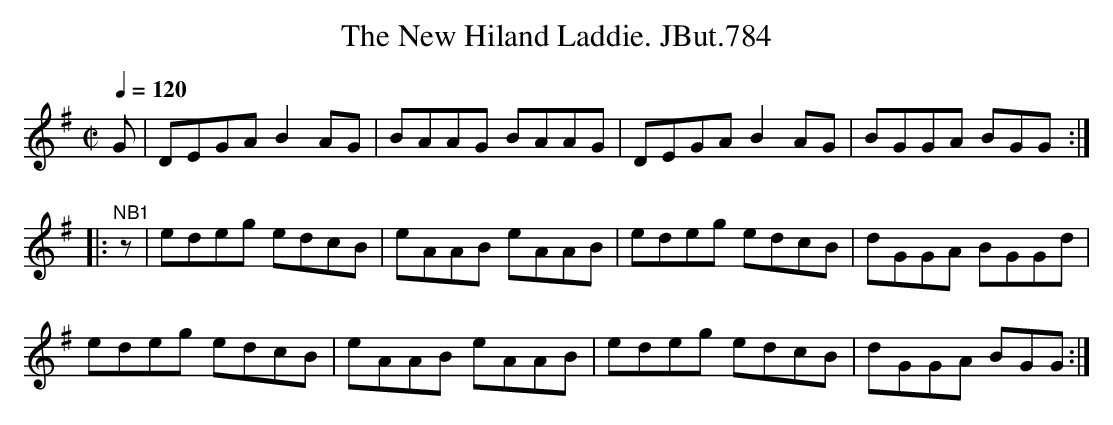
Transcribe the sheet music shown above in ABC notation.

X:1
T:New Hiland Laddie. JBut.784, The
M:C|
L:1/8
Q:1/4=120
K:G
G|DEGA B2 AG|BAAG BAAG|DEGA B2 AG|BGGA BGG:|
|:"^NB1"z|edeg edcB|eAAB eAAB|edeg edcB|dGGA BGGd|
edeg edcB|eAAB eAAB|edeg edcB|dGGA BGG:|
